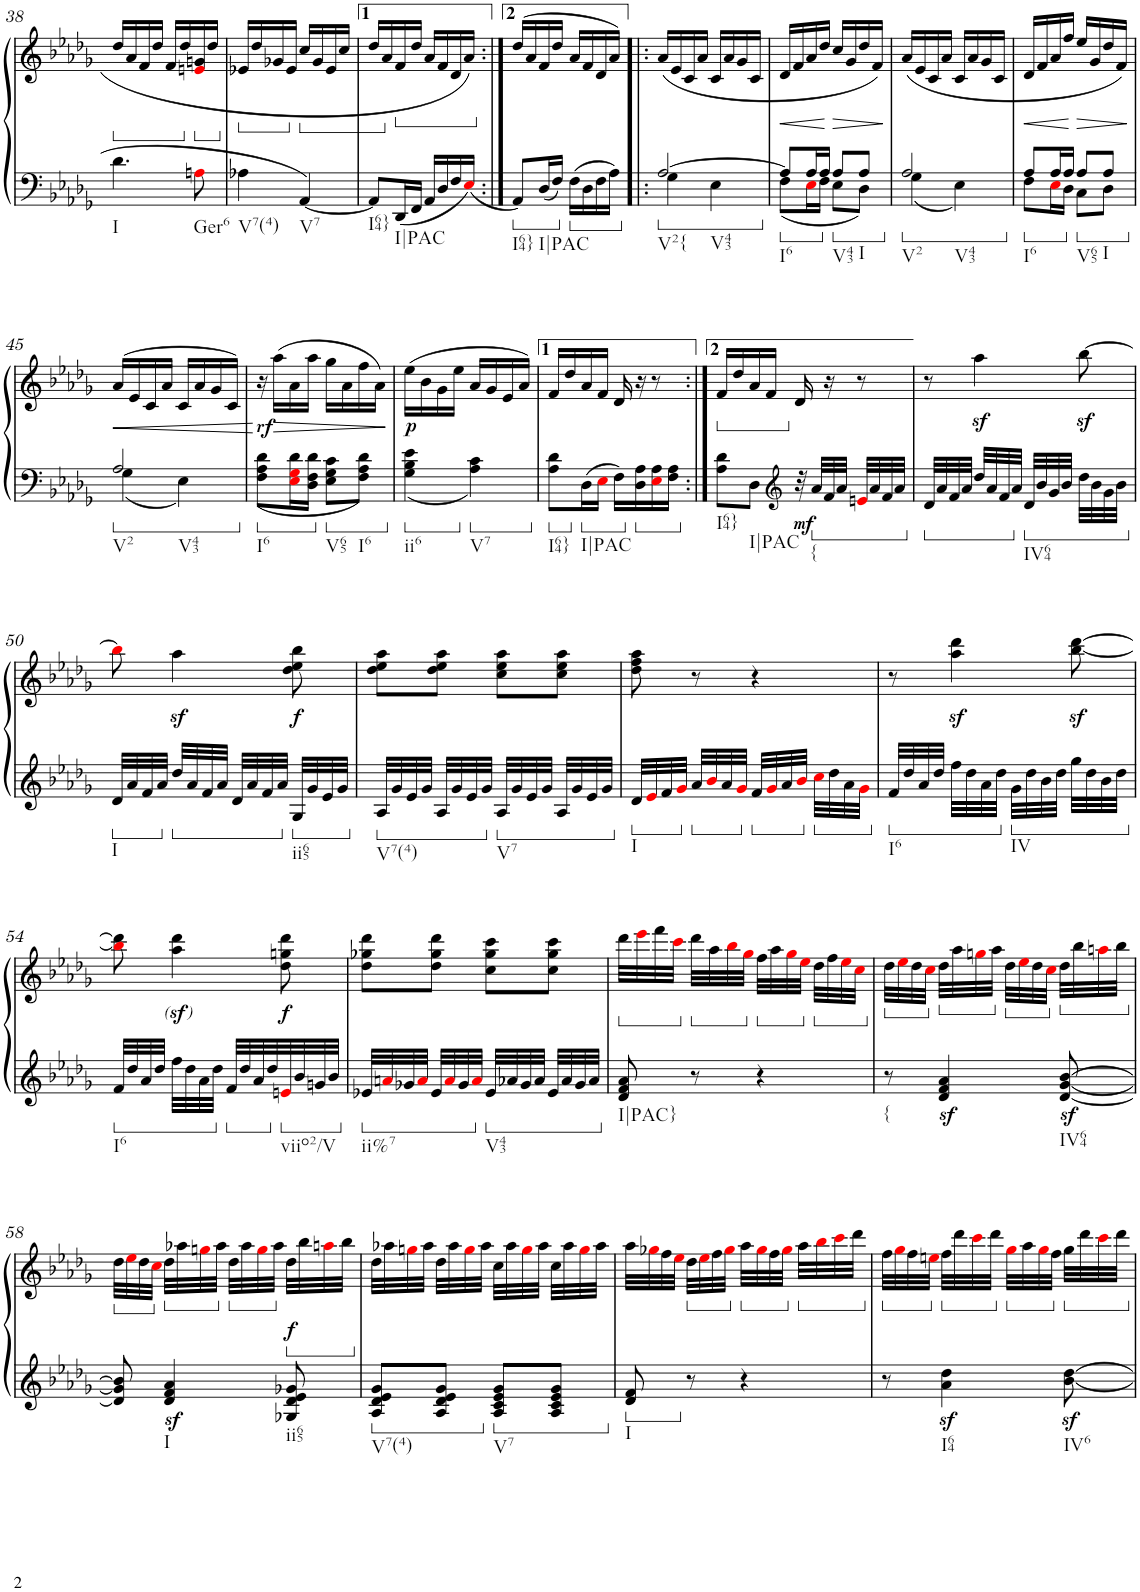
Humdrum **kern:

**kern	**kern	**dynam
*part1	*part1	*part1
*staff2	*staff1	*staff1/2
*I"Piano	*	*
*I'Pno.	*	*
!!LO:PB:g=z
*clefF4	*clefF4	*
*k[b-e-a-d-g-]	*k[b-e-a-d-g-]	*
*M2/4	*M2/4	*
*	*ped	*
=38	=38	=38
!LO:TX:b:t=I	!	!
4.d-\	16dd-/LL	.
.	16a-/	.
.	16f/	.
.	16dd-/JJ	.
.	16f/LL	.
.	16dd-/	.
*	*Xped	*
*	*ped	*
!LO:TX:b:t=Ger6	!	!
8Ani\	16eni/ 16gn/	.
.	16dd-/JJ	.
=39	=39	=39
*	*Xped	*
*	*ped	*
!LO:TX:b:t=V7(4)	!	!
4A-X\	16e-X/LL	.
.	16dd-/	.
.	16g-X/	.
.	16e-/JJ	.
*	*Xped	*
*	*ped	*
!LO:TX:b:t=V7	!	!
[4AA-/	16cc/LL	.
.	16g-/	.
.	16e-/	.
.	16cc/JJ	.
=40	=40	=40
!LO:TX:b:t=I64}	!	!
8AA-/L]	16dd-/LL	.
.	16a-/	.
*	*Xped	*
*	*ped	*
!LO:TX:b:t=I|PAC	!	!
16DD-/L	16f/	.
16FF/JJ	16dd-/JJ	.
16AA-/LL	16a-/LL	.
16D-/	16f/	.
16F/	16d-/	.
16E-i/JJ	16a-/JJ	.
=40X4:|!	=40X4:|!	=40X4:|!
*	*Xped	*
!LO:TX:b:t=I64}	!	!
8AA-/L	(>16dd-/LL	.
.	16a-/	.
!LO:TX:b:t=I|PAC	!	!
16D-/L	16f/	.
16F/JJ	16dd-/JJ	.
16F\LL	16a-/LL	.
16D-\	16f/	.
16F\	16d-/	.
16A-\JJ	16a-/JJ)	.
=41!|:	=41!|:	=41!|:
*^	*	*
!LO:TX:b:t=V2{	!	!	!
!LO:TX:b:t=V43	!	!	!
[2A-/	4G-\	(16a-/LL	.
.	.	16e-/	.
.	.	16c/	.
.	.	16a-/JJ	.
.	4E-\	16c/LL	.
.	.	16a-/	.
.	.	16g-/	.
.	.	16c/JJ	.
=42	=42	=42	=42
!LO:TX:b:t=I6	!	!	!
!	!	!	!LO:HP:b
8A-/L]	8F\L	16d-/LL	<
.	.	16f/	.
16A-/L	16E-i\L	16a-/	.
16A-/JJ	16F\JJ	16dd-/JJ	.
!LO:TX:b:t=V43	!	!	!
!	!	!	!LO:HP:n=1:b
8A-/L	8E-\L	16cc/LL	[ >
.	.	16g-/	.
!LO:TX:b:t=I	!	!	!
8A-/J	8D-\J	16dd-/	.
.	.	16f/JJ)	.
*v	*v	*	*
.	.	]
=43	=43	=43
*^	*	*
!LO:TX:b:t=V2	!	!	!
!LO:TX:b:t=V43	!	!	!
2A-/	4G-\	(16a-/LL	.
.	.	16e-/	.
.	.	16c/	.
.	.	16a-/JJ	.
.	4E-\	16c/LL	.
.	.	16a-/	.
.	.	16g-/	.
.	.	16c/JJ	.
=44	=44	=44	=44
!LO:TX:b:t=I6	!	!	!
!	!	!	!LO:HP:b
8A-/L	8F\L	16d-/LL	<
.	.	16f/	.
16A-/L	16E-i\L	16a-/	.
16A-/JJ	16D-\JJ	16ff/JJ	.
!LO:TX:b:t=V65	!	!	!
!	!	!	!LO:HP:n=1:b
8A-/L	8C\L	16ee-/LL	[ >
.	.	16g-/	.
!LO:TX:b:t=I	!	!	!
8A-/J	8D-\J	16dd-/	.
.	.	16f/JJ)	.
*v	*v	*	*
.	.	]
!!LO:LB:g=z
=45	=45	=45
*^	*	*
!LO:TX:b:t=V2	!	!	!
!LO:TX:b:t=V43	!	!	!
!	!	!	!LO:HP:b
2A-/	4G-\	(>16a-/LL	<
.	.	16e-/	.
.	.	16c/	.
.	.	16a-/JJ	.
.	4E-\	16c/LL	.
.	.	16a-/	.
.	.	16g-/	.
.	.	16c/JJ)	.
*v	*v	*	*
.	.	[
=46	=46	=46
!LO:TX:b:t=I6	!	!
!	!	!LO:DY:b
8F\ 8A-\ 8d-\L	16r	rf
!	!	!LO:HP:b
.	(16aa-\LL	>
16E-i\ 16G-i\ 16d-\L	16a-\	.
16D-\ 16F\ 16d-\JJ	16aa-\JJ	.
!LO:TX:b:t=V65	!	!
8E-\ 8G-\ 8c\L	16gg-\LL	.
.	16a-\	.
!LO:TX:b:t=I6	!	!
8F\ 8A-\ 8d-\J	16ff\	.
.	16a-\JJ)	.
.	.	]
=47	=47	=47
!LO:TX:b:t=ii6	!	!
!	!	!LO:DY:b
4G-\ 4B-\ 4e-\	(16ee-\LL	p
.	16b-\	.
.	16g-\	.
.	16ee-\JJ	.
!LO:TX:b:t=V7	!	!
4A-\ 4c\	16a-/LL	.
.	16g-/	.
.	16e-/	.
.	16a-/JJ)	.
=48	=48	=48
!LO:TX:b:t=I64}	!	!
8A-\ 8d-\L	16f/LL	.
.	16dd-/	.
!LO:TX:b:t=I|PAC	!	!
16D-\L	16a-/	.
16E-i\JJ	16f/JJ	.
16F\LL	16d-/	.
16D-\ 16A-\	16r	.
16E-i\ 16A-\	8r	.
16F\ 16A-\JJ	.	.
=48X5:|!	=48X5:|!	=48X5:|!
*	*ped	*
!LO:TX:b:t=I64}	!	!
8A-\ 8d-\L	16f/LL	.
.	16dd-/	.
!LO:TX:b:t=I|PAC	!	!
8D-\J	16a-/	.
.	16f/JJ	.
*clefG2	*	*
*	*Xped	*
!	!	!LO:DY:b=2
32r	16d-/	mf
!LO:TX:b:t={	!	!
32a-/LLL	.	.
32f/	16r	.
32a-/JJJ	.	.
32eni/LLL	8r	.
32a-/	.	.
32f/	.	.
32a-/JJJ	.	.
=49	=49	=49
32d-/LLL	8r	.
32a-/	.	.
32f/	.	.
32a-/JJJ	.	.
32dd-/LLL	4aa-z<\	.
32a-/	.	.
32f/	.	.
32a-/JJJ	.	.
!LO:TX:b:t=IV64	!	!
32d-/LLL	.	.
32b-/	.	.
32g-/	.	.
32b-/JJJ	.	.
32dd-\LLL	[8bb-z<\	.
32b-\	.	.
32g-\	.	.
32b-\JJJ	.	.
!!LO:LB:g=z
=50	=50	=50
!LO:TX:b:t=I	!	!
32d-/LLL	8bb-i\]	.
32a-/	.	.
32f/	.	.
32a-/JJJ	.	.
32dd-/LLL	4aa-z<\	.
32a-/	.	.
32f/	.	.
32a-/JJJ	.	.
32d-/LLL	.	.
32a-/	.	.
32f/	.	.
32a-/JJJ	.	.
!LO:TX:b:t=ii65	!	!
!	!	!LO:DY:b
32G-/LLL	8dd-\ 8ee-\ 8bb-\	f
32g-/	.	.
32e-/	.	.
32g-/JJJ	.	.
=51	=51	=51
!LO:TX:b:t=V7(4)	!	!
32A-/LLL	8dd-\ 8ee-\ 8aa-\L	.
32g-/	.	.
32e-/	.	.
32g-/JJJ	.	.
32A-/LLL	8dd-\ 8ee-\ 8aa-\J	.
32g-/	.	.
32e-/	.	.
32g-/JJJ	.	.
!LO:TX:b:t=V7	!	!
32A-/LLL	8cc\ 8ee-\ 8aa-\L	.
32g-/	.	.
32e-/	.	.
32g-/JJJ	.	.
32A-/LLL	8cc\ 8ee-\ 8aa-\J	.
32g-/	.	.
32e-/	.	.
32g-/JJJ	.	.
=52	=52	=52
!LO:TX:b:t=I	!	!
32d-/LLL	8dd-\ 8ff\ 8aa-\	.
32e-i/	.	.
32f/	.	.
32g-i/JJJ	.	.
32a-/LLL	8r	.
32b-i/	.	.
32a-/	.	.
32g-i/JJJ	.	.
32f/LLL	4r	.
32g-i/	.	.
32a-/	.	.
32b-i/JJJ	.	.
32cci\LLL	.	.
32dd-\	.	.
32a-\	.	.
32g-i\JJJ	.	.
=53	=53	=53
!LO:TX:b:t=I6	!	!
32f/LLL	8r	.
32dd-/	.	.
32a-/	.	.
32dd-/JJJ	.	.
32ff\LLL	4aa-\z< 4ddd-\z<	.
32dd-\	.	.
32a-\	.	.
32dd-\JJJ	.	.
!LO:TX:b:t=IV	!	!
32g-\LLL	.	.
32dd-\	.	.
32b-\	.	.
32dd-\JJJ	.	.
32gg-\LLL	[8bb-\z< [8ddd-\z<	.
32dd-\	.	.
32b-\	.	.
32dd-\JJJ	.	.
!!LO:LB:g=z
=54	=54	=54
!LO:TX:b:t=I6	!	!
32f/LLL	8bb-i\] 8ddd-\]	.
32dd-/	.	.
32a-/	.	.
32dd-/JJJ	.	.
!	!	!LO:DY:b
!	!	!LO:DY:n=1:b
32ff\LLL	4aa-\z< 4ddd-\z<	other-dynamics other-dynamics
32dd-\	.	.
32a-\	.	.
32dd-\JJJ	.	.
32f/LLL	.	.
32dd-/	.	.
32a-/	.	.
32dd-/	.	.
!LO:TX:b:t=viio2/V	!	!
!	!	!LO:DY:n=2:b
32eni/	8dd-\ 8ggn\ 8ddd-\	f
32b-/	.	.
32gn/	.	.
32b-/JJJ	.	.
=55	=55	=55
!LO:TX:b:t=ii%7	!	!
32e-X/LLL	8dd-\ 8gg-X\ 8ddd-\L	.
32ani/	.	.
32g-X/	.	.
32ai/JJJ	.	.
32e-/LLL	8dd-\ 8gg-\ 8ddd-\J	.
32ai/	.	.
32g-/	.	.
32ai/JJJ	.	.
!LO:TX:b:t=V43	!	!
32e-/LLL	8cc\ 8gg-\ 8ccc\L	.
32a-X/	.	.
32g-/	.	.
32a-/JJJ	.	.
32e-/LLL	8cc\ 8gg-\ 8ccc\J	.
32a-/	.	.
32g-/	.	.
32a-/JJJ	.	.
=56	=56	=56
*	*ped	*
!LO:TX:b:t=I|PAC}	!	!
8d-/ 8f/ 8a-/	32ddd-\LLL	.
.	32eee-i\	.
.	32fff\	.
.	32ccci\JJJ	.
*	*Xped	*
*	*ped	*
8r	32ddd-\LLL	.
.	32aa-\	.
.	32bb-i\	.
.	32gg-i\JJJ	.
*	*Xped	*
*	*ped	*
4r	32ff\LLL	.
.	32aa-\	.
.	32gg-i\	.
.	32ee-i\JJJ	.
*	*Xped	*
*	*ped	*
.	32dd-\LLL	.
.	32ff\	.
.	32ee-i\	.
.	32cci\JJJ	.
=57	=57	=57
*	*Xped	*
*	*ped	*
!LO:TX:b:t={	!	!
8r	32dd-\LLL	.
.	32ee-i\	.
.	32dd-\	.
.	32cci\JJJ	.
*	*Xped	*
*	*ped	*
4d-/z< 4f/z< 4a-/z<	32dd-\LLL	.
.	32aa-\	.
.	32ggni\	.
.	32aa-\JJJ	.
*	*Xped	*
*	*ped	*
.	32dd-\LLL	.
.	32ee-i\	.
.	32dd-\	.
.	32cci\JJJ	.
*	*Xped	*
*	*ped	*
!LO:TX:b:t=IV64	!	!
[8d-/z< [8g-/z< [8b-/z<	32dd-\LLL	.
.	32bb-\	.
.	32aani\	.
.	32bb-\JJJ	.
!!LO:LB:g=z
=58	=58	=58
*	*Xped	*
*	*ped	*
8d-/] 8g-/] 8b-/]	32dd-\LLL	.
.	32ee-i\	.
.	32dd-\	.
.	32cci\JJJ	.
*	*Xped	*
*	*ped	*
!LO:TX:b:t=I	!	!
4d-/z< 4f/z< 4a-/z<	32dd-\LLL	.
.	32aa-X\	.
.	32ggni\	.
.	32aa-\JJJ	.
*	*Xped	*
*	*ped	*
.	32dd-\LLL	.
.	32aa-\	.
.	32ggi\	.
.	32aa-\JJJ	.
*	*Xped	*
*	*ped	*
!LO:TX:b:t=ii65	!	!
!	!	!LO:DY:b
8G-X/ 8d-/ 8e-/ 8g-X/	32dd-\LLL	f
.	32bb-\	.
.	32aani\	.
.	32bb-\JJJ	.
=59	=59	=59
*	*Xped	*
!LO:TX:b:t=V7(4)	!	!
8A-/ 8d-/ 8e-/ 8g-/L	32dd-\LLL	.
.	32aa-X\	.
.	32ggni\	.
.	32aa-\JJJ	.
8A-/ 8d-/ 8e-/ 8g-/J	32dd-\LLL	.
.	32aa-\	.
.	32ggi\	.
.	32aa-\JJJ	.
!LO:TX:b:t=V7	!	!
8A-/ 8c/ 8e-/ 8g-/L	32cc\LLL	.
.	32aa-\	.
.	32ggi\	.
.	32aa-\JJJ	.
8A-/ 8c/ 8e-/ 8g-/J	32cc\LLL	.
.	32aa-\	.
.	32ggi\	.
.	32aa-\JJJ	.
=60	=60	=60
!LO:TX:b:t=I	!	!
8d-/ 8f/	32aa-\LLL	.
.	32gg-Xi\	.
.	32ff\	.
.	32ee-i\JJJ	.
*	*ped	*
8r	32dd-\LLL	.
.	32ee-i\	.
.	32ff\	.
.	32gg-i\JJJ	.
*	*Xped	*
*	*ped	*
4r	32aa-\LLL	.
.	32gg-i\	.
.	32ff\	.
.	32gg-i\JJJ	.
*	*Xped	*
*	*ped	*
.	32aa-\LLL	.
.	32bb-i\	.
.	32ccci\	.
.	32ddd-\JJJ	.
=61	=61	=61
*	*Xped	*
*	*ped	*
8r	32ff\LLL	.
.	32gg-i\	.
.	32ff\	.
.	32eeni\JJJ	.
*	*Xped	*
*	*ped	*
!LO:TX:b:t=I64	!	!
4a-\z< 4dd-\z<	32ff\LLL	.
.	32ddd-\	.
.	32ccci\	.
.	32ddd-\JJJ	.
*	*Xped	*
*	*ped	*
.	32gg-i\LLL	.
.	32aa-\	.
.	32gg-i\	.
.	32ff\JJJ	.
*	*Xped	*
*	*ped	*
!LO:TX:b:t=IV6	!	!
[8b-\z< [8dd-\z<	32gg-\LLL	.
.	32ddd-\	.
.	32ccci\	.
.	32ddd-\JJJ	.
*	*Xped	*
=	=	=
*-	*-	*-
